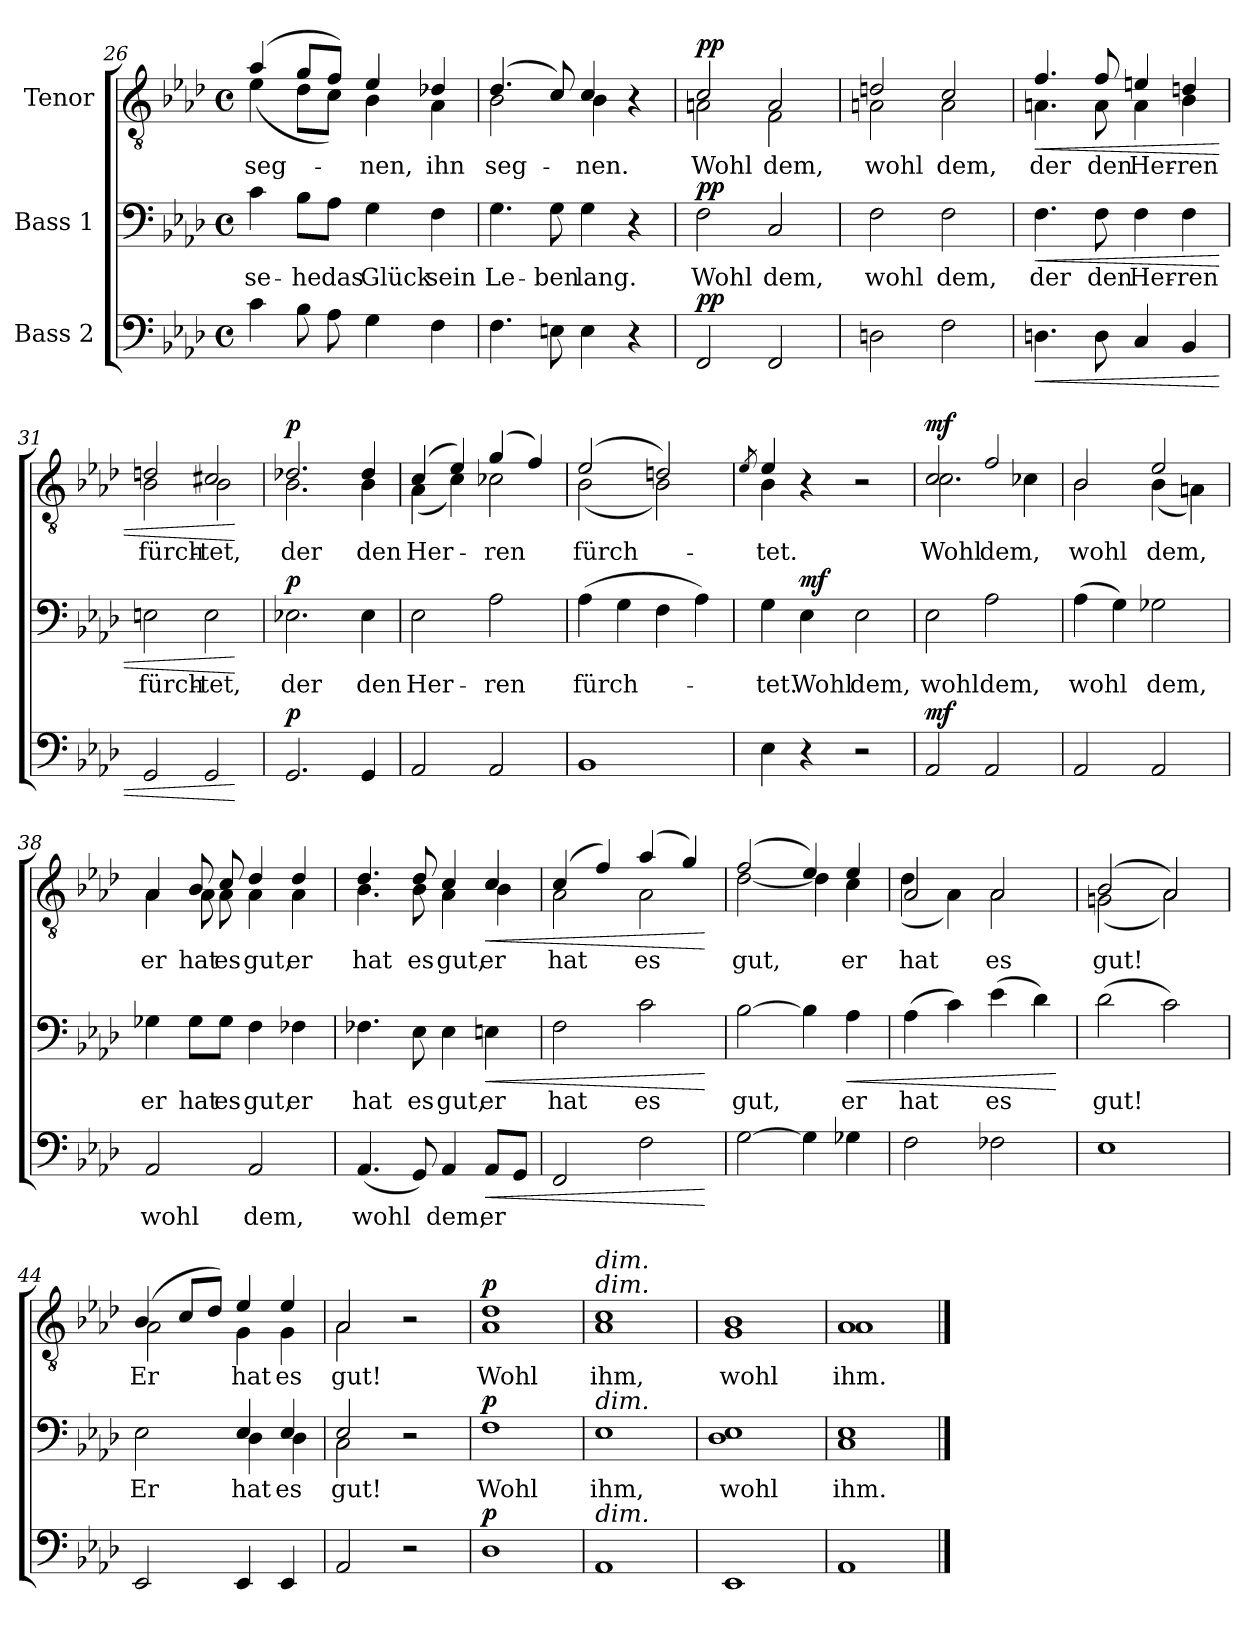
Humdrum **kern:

**kern	**text	**dynam	**kern	**text	**dynam	**kern	**text	**dynam
*part3	*part3	*part3	*part2	*part2	*part2	*part1	*part1	*part1
*staff3	*staff3	*staff3	*staff2	*staff2	*staff2	*staff1	*staff1	*staff1
*I"Bass 2	*	*	*I"Bass 1	*	*	*I"Tenor	*	*
*clefF4	*	*	*clefF4	*	*	*clefGv2	*	*
*k[b-e-a-d-]	*	*	*k[b-e-a-d-]	*	*	*k[b-e-a-d-]	*	*
*M4/4	*	*	*M4/4	*	*	*M4/4	*	*
*met(c)	*	*	*met(c)	*	*	*met(c)	*	*
=26	=26	=26	=26	=26	=26	=26	=26	=26
!	!	!	!	!LO:LY:b	!	!	!LO:LY:b	!
*	*	*	*	*	*	*^	*	*
4c\	.	.	4c\	se-	.	(4a-/	(4e-\	seg-	.
!	!	!	!	!LO:LY:b	!	!	!	!	!
8B-\	.	.	8B-\L	-he	.	8g/L	8d-\L	.	.
!	!	!	!	!LO:LY:b	!	!	!	!	!
8A-\	.	.	8A-\J	das	.	8f/J)	8c\J)	.	.
!	!	!	!	!LO:LY:b	!	!	!	!LO:LY:b	!
4G\	.	.	4G\	Glück	.	4e-/	4B-\	-nen,	.
!	!	!	!	!LO:LY:b	!	!	!	!LO:LY:b	!
4F\	.	.	4F\	sein	.	4d-X/	4A-\	ihn	.
=27	=27	=27	=27	=27	=27	=27	=27	=27	=27
!	!	!	!	!LO:LY:b	!	!	!	!LO:LY:b	!
4.F\	.	.	4.G\	Le-	.	(4.d-/	2B-\	seg-	.
!	!	!	!	!LO:LY:b	!	!	!	!	!
8En\	.	.	8G\	-ben	.	8c/)	.	.	.
!	!	!	!	!LO:LY:b	!	!	!	!LO:LY:b	!
4E\	.	.	4G\	lang.	.	4c/	4B-\	-nen.	.
4r	.	.	4r	.	.	4r	4ryy	.	.
!!LO:PB:g=z	!!
=28	=28	=28	=28	=28	=28	=28	=28	=28	=28
!	!	!LO:DY:a	!	!LO:LY:b	!LO:DY:a	!	!	!LO:LY:b	!LO:DY:a
2FF/	.	pp	2F\	Wohl	pp	2c/	2An\	Wohl	pp
!	!	!	!	!LO:LY:b	!	!	!	!LO:LY:b	!
2FF/	.	.	2C/	dem,	.	2A/	2F\	dem,	.
=29	=29	=29	=29	=29	=29	=29	=29	=29	=29
!	!	!	!	!LO:LY:b	!	!	!	!LO:LY:b	!
2Dn\	.	.	2F\	wohl	.	2dn/	2An\	wohl	.
!	!	!	!	!LO:LY:b	!	!	!	!LO:LY:b	!
2F\	.	.	2F\	dem,	.	2c/	2A\	dem,	.
=30	=30	=30	=30	=30	=30	=30	=30	=30	=30
!	!	!LO:HP:b	!	!LO:LY:b	!LO:HP:b	!	!	!LO:LY:b	!LO:HP:b
4.Dn\	.	<	4.F\	der	<	4.f/	4.An\	der	<
!	!	!	!	!LO:LY:b	!	!	!	!LO:LY:b	!
8D\	.	.	8F\	den	.	8f/	8A\	den	.
!	!	!	!	!LO:LY:b	!	!	!	!LO:LY:b	!
4C/	.	.	4F\	Her-	.	4en/	4A\	Her-	.
!	!	!	!	!LO:LY:b	!	!	!	!LO:LY:b	!
4BB-/	.	.	4F\	-ren	.	4dn/	4B-\	-ren	.
=31	=31	=31	=31	=31	=31	=31	=31	=31	=31
!	!	!	!	!LO:LY:b	!	!	!	!LO:LY:b	!
2GG/	.	.	2En\	fürch-	.	2dn/	2B-\	fürch-	.
!	!	!	!	!LO:LY:b	!	!	!	!LO:LY:b	!
2GG/	.	.	2E\	-tet,	.	2c#X/	2B-\	-tet,	.
*	*	*	*	*	*	*v	*v	*	*
.	.	[	.	.	[	.	.	[
=32	=32	=32	=32	=32	=32	=32	=32	=32
!	!	!LO:DY:a	!	!LO:LY:b	!LO:DY:a	!	!LO:LY:b	!LO:DY:a
*	*	*	*	*	*	*^	*	*
2.GG/	.	p	2.E-X\	der	p	2.d-X/	2.B-\	der	p
!	!	!	!	!LO:LY:b	!	!	!	!LO:LY:b	!
4GG/	.	.	4E-\	den	.	4d-/	4B-\	den	.
!!LO:LB:g=z	!!
=33	=33	=33	=33	=33	=33	=33	=33	=33	=33
!	!	!	!	!LO:LY:b	!	!	!	!LO:LY:b	!
2AA-/	.	.	2E-\	Her-	.	(4c/	(4A-\	Her-	.
.	.	.	.	.	.	4e-/)	4c\)	.	.
!	!	!	!	!LO:LY:b	!	!	!	!LO:LY:b	!
2AA-/	.	.	2A-\	-ren	.	(4g/	2c-X\	-ren	.
.	.	.	.	.	.	4f/)	.	.	.
=34	=34	=34	=34	=34	=34	=34	=34	=34	=34
!	!	!	!	!LO:LY:b	!	!	!	!LO:LY:b	!
1BB-	.	.	(4A-\	fürch-	.	(2e-/	(2B-\	fürch-	.
.	.	.	4G\	.	.	.	.	.	.
.	.	.	4F\	.	.	2dn/)	2B-\)	.	.
.	.	.	4A-\)	.	.	.	.	.	.
=35	=35	=35	=35	=35	=35	=35	=35	=35	=35
.	.	.	.	.	.	8qe-/	.	.	.
!	!	!	!	!LO:LY:b	!	!	!	!LO:LY:b	!
4E-\	.	.	4G\	-tet.	.	4e-/	4B-\	-tet.	.
!	!	!	!	!LO:LY:b	!LO:DY:a	!	!	!	!
4r	.	.	4E-\	Wohl	mf	4r	4ryy	.	.
!	!	!	!	!LO:LY:b	!	!	!	!	!
2r	.	.	2E-\	dem,	.	2r	2ryy	.	.
=36	=36	=36	=36	=36	=36	=36	=36	=36	=36
!	!	!LO:DY:a	!	!LO:LY:b	!	!	!	!LO:LY:b	!LO:DY:a
2AA-/	.	mf	2E-\	wohl	.	2c/	2.c\	Wohl	mf
!	!	!	!	!LO:LY:b	!	!	!	!LO:LY:b	!
2AA-/	.	.	2A-\	dem,	.	2f/	.	dem,	.
.	.	.	.	.	.	.	4c-X\	.	.
=37	=37	=37	=37	=37	=37	=37	=37	=37	=37
!	!	!	!	!LO:LY:b	!	!	!	!LO:LY:b	!
2AA-/	.	.	(4A-\	wohl	.	2B-/	2B-\	wohl	.
.	.	.	4G\)	.	.	.	.	.	.
!	!	!	!	!LO:LY:b	!	!	!	!LO:LY:b	!
2AA-/	.	.	2G-X\	dem,	.	2e-/	(4B-\	dem,	.
.	.	.	.	.	.	.	4An\)	.	.
!!LO:LB:g=z	!!
=38	=38	=38	=38	=38	=38	=38	=38	=38	=38
!	!LO:LY:b	!	!	!LO:LY:b	!	!	!	!LO:LY:b	!
2AA-/	wohl	.	4G-X\	er	.	4A-/	4A-\	er	.
!	!	!	!	!LO:LY:b	!	!	!	!LO:LY:b	!
.	.	.	8G-\L	hat	.	8B-/	8A-\	hat	.
!	!	!	!	!LO:LY:b	!	!	!	!LO:LY:b	!
.	.	.	8G-\J	es	.	8c/	8A-\	es	.
!	!LO:LY:b	!	!	!LO:LY:b	!	!	!	!LO:LY:b	!
2AA-/	dem,	.	4F\	gut,	.	4d-/	4A-\	gut,	.
!	!	!	!	!LO:LY:b	!	!	!	!LO:LY:b	!
.	.	.	4F-X\	er	.	4d-/	4A-\	er	.
=39	=39	=39	=39	=39	=39	=39	=39	=39	=39
!	!LO:LY:b	!	!	!LO:LY:b	!	!	!	!LO:LY:b	!
(4.AA-/	wohl	.	4.F-X\	hat	.	4.d-/	4.B-\	hat	.
!	!	!	!	!LO:LY:b	!	!	!	!LO:LY:b	!
8GG/)	.	.	8E-\	es	.	8d-/	8B-\	es	.
!	!LO:LY:b	!	!	!LO:LY:b	!	!	!	!LO:LY:b	!
4AA-/	dem,	.	4E-\	gut,	.	4c/	4A-\	gut,	.
!	!LO:LY:b	!LO:HP:b	!	!LO:LY:b	!LO:HP:b	!	!	!LO:LY:b	!LO:HP:b
8AA-/L	er	<	4En\	er	<	4c/	4B-\	er	<
8GG/J	.	.	.	.	.	.	.	.	.
=40	=40	=40	=40	=40	=40	=40	=40	=40	=40
!	!	!	!	!LO:LY:b	!	!	!	!LO:LY:b	!
2FF/	.	.	2F\	hat	.	(4c/	2A-\	hat	.
.	.	.	.	.	.	4f/)	.	.	.
!	!	!	!	!LO:LY:b	!	!	!	!LO:LY:b	!
2F\	.	.	2c\	es	.	(4a-/	2A-\	es	.
.	.	.	.	.	.	4g/)	.	.	.
*	*	*	*	*	*	*v	*v	*	*
.	.	[	.	.	[	.	.	[
=41	=41	=41	=41	=41	=41	=41	=41	=41
!	!	!	!	!LO:LY:b	!	!	!LO:LY:b	!
*	*	*	*	*	*	*^	*	*
[2G\	.	.	[2B-\	gut,	.	(2f/	[2d-\	gut,	.
4G\]	.	.	4B-\]	.	.	4e-/)	4d-\]	.	.
!	!	!	!	!LO:LY:b	!LO:HP:b	!	!	!LO:LY:b	!
4G-X\	.	.	4A-\	er	<	4e-/	4c\	er	.
!!LO:LB:g=z	!!
=42	=42	=42	=42	=42	=42	=42	=42	=42	=42
!	!	!	!	!LO:LY:b	!	!	!	!LO:LY:b	!
2F\	.	.	(4A-\	hat	.	2A-/	(4d-\	hat	.
.	.	.	4c\)	.	.	.	4A-\)	.	.
!	!	!	!	!LO:LY:b	!	!	!	!LO:LY:b	!
2F-X\	.	.	(4e-\	es	.	2A-/	2A-\	es	.
.	.	.	4d-\)	.	.	.	.	.	.
*	*	*	*	*	*	*v	*v	*	*
.	.	.	.	.	[	.	.	.
=43	=43	=43	=43	=43	=43	=43	=43	=43
!	!	!	!	!LO:LY:b	!	!	!LO:LY:b	!
*	*	*	*	*	*	*^	*	*
1E-	.	.	(2d-\	gut!	.	(2B-/	(2Gn\	gut!	.
.	.	.	2c\)	.	.	2A-/)	2A-\)	.	.
=44	=44	=44	=44	=44	=44	=44	=44	=44	=44
!	!	!	!	!LO:LY:b	!	!	!	!LO:LY:b	!
*	*	*	*^	*	*	*	*	*	*
2EE-/	.	.	2E-\	2ryy	Er	.	(4B-/	2A-\	Er	.
.	.	.	.	.	.	.	8c/L	.	.	.
.	.	.	.	.	.	.	8d-/J)	.	.	.
!	!	!	!	!	!LO:LY:b	!	!	!	!LO:LY:b	!
4EE-/	.	.	4E-/	4D-\	hat	.	4e-/	4G\	hat	.
!	!	!	!	!	!LO:LY:b	!	!	!	!LO:LY:b	!
4EE-/	.	.	4E-/	4D-\	es	.	4e-/	4G\	es	.
=45	=45	=45	=45	=45	=45	=45	=45	=45	=45	=45
!	!	!	!	!	!LO:LY:b	!	!	!	!LO:LY:b	!
2AA-/	.	.	2E-/	2C\	gut!	.	2A-/	2A-\	gut!	.
2r	.	.	2r	2ryy	.	.	2r	2ryy	.	.
=46	=46	=46	=46	=46	=46	=46	=46	=46	=46	=46
!	!	!LO:DY:a	!	!	!LO:LY:b	!LO:DY:a	!	!	!LO:LY:b	!LO:DY:a
*	*	*	*v	*v	*	*	*	*	*	*
1D-	.	p	1F	Wohl	p	1d-	1A-	Wohl	p
=47	=47	=47	=47	=47	=47	=47	=47	=47	=47
!	!	!	!	!	!	!LO:TX:a:i:t=dim.	!	!	!
!	!	!	!	!	!	!LO:TX:a:i:t=dim.	!	!	!
!	!	!	!LO:TX:a:i:t=dim.	!	!	!	!	!	!
!LO:TX:a:i:t=dim.	!	!	!	!	!	!	!	!	!
!	!	!	!	!LO:LY:b	!	!	!	!LO:LY:b	!
1AA-	.	.	1E-	ihm,	.	1c	1A-	ihm,	.
=48	=48	=48	=48	=48	=48	=48	=48	=48	=48
!	!	!	!	!LO:LY:b	!	!	!	!LO:LY:b	!
1EE-	.	.	1D- 1E-	wohl	.	1B-	1G	wohl	.
=49	=49	=49	=49	=49	=49	=49	=49	=49	=49
!	!	!	!	!LO:LY:b	!	!	!	!LO:LY:b	!
1AA-	.	.	1C 1E-	ihm.	.	1A-	1A-	ihm.	.
*	*	*	*	*	*	*v	*v	*	*
==	==	==	==	==	==	==	==	==
*-	*-	*-	*-	*-	*-	*-	*-	*-
